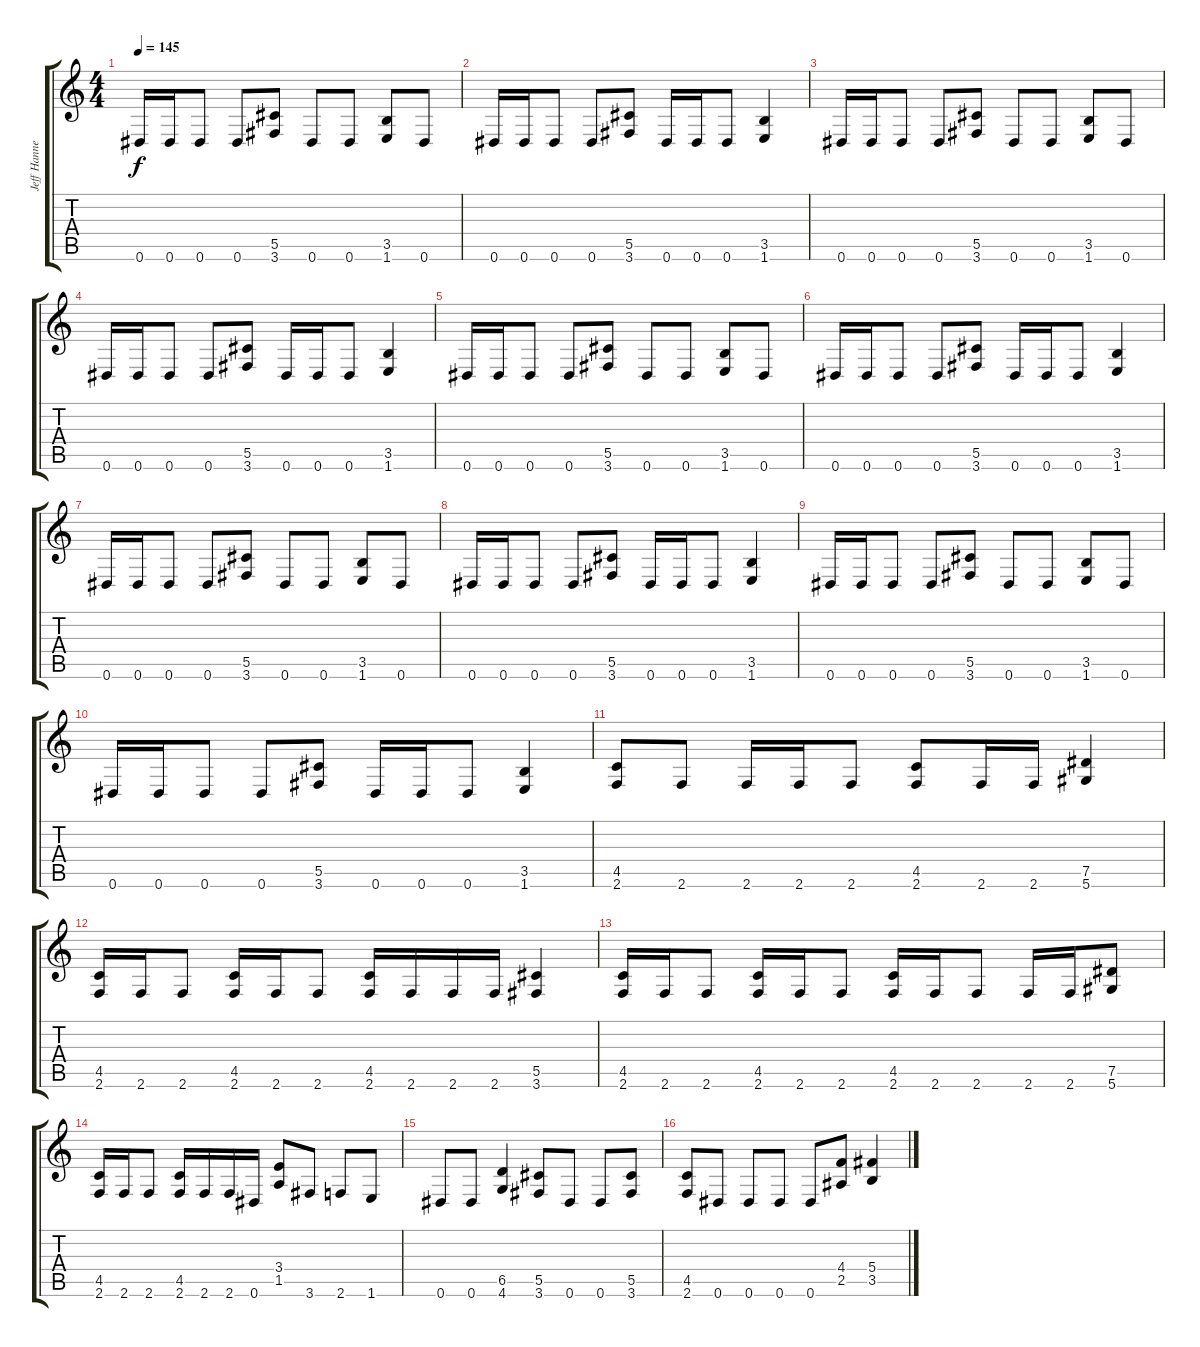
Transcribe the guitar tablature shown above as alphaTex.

\track ("Jeff Hanneman" "Jeff Hanne") {instrument distortionguitar}
\staff {score tabs}
\tuning (Eb4 Bb3 Gb3 Db3 Ab2 Eb2) {hide}
\ts (4 4)
\tempo 145
\clef g2
\ks c
0.6.16{dy f} 0.6.16 0.6.8 0.6.8 (5.5 3.6).8 0.6.8 0.6.8 (3.5 1.6).8 0.6.8 |
0.6.16 0.6.16 0.6.8 0.6.8 (5.5 3.6).8 0.6.16 0.6.16 0.6.8 (3.5 1.6).4 |
0.6.16 0.6.16 0.6.8 0.6.8 (5.5 3.6).8 0.6.8 0.6.8 (3.5 1.6).8 0.6.8 |
0.6.16 0.6.16 0.6.8 0.6.8 (5.5 3.6).8 0.6.16 0.6.16 0.6.8 (3.5 1.6).4 |
0.6.16 0.6.16 0.6.8 0.6.8 (5.5 3.6).8 0.6.8 0.6.8 (3.5 1.6).8 0.6.8 |
0.6.16 0.6.16 0.6.8 0.6.8 (5.5 3.6).8 0.6.16 0.6.16 0.6.8 (3.5 1.6).4 |
0.6.16 0.6.16 0.6.8 0.6.8 (5.5 3.6).8 0.6.8 0.6.8 (3.5 1.6).8 0.6.8 |
0.6.16 0.6.16 0.6.8 0.6.8 (5.5 3.6).8 0.6.16 0.6.16 0.6.8 (3.5 1.6).4 |
0.6.16 0.6.16 0.6.8 0.6.8 (5.5 3.6).8 0.6.8 0.6.8 (3.5 1.6).8 0.6.8 |
0.6.16 0.6.16 0.6.8 0.6.8 (5.5 3.6).8 0.6.16 0.6.16 0.6.8 (3.5 1.6).4 |
(4.5 2.6).8 2.6.8 2.6.16 2.6.16 2.6.8 (4.5 2.6).8 2.6.16 2.6.16 (7.5 5.6).4 |
(4.5 2.6).16 2.6.16 2.6.8 (4.5 2.6).16 2.6.16 2.6.8 (4.5 2.6).16 2.6.16 2.6.16 2.6.16 (5.5 3.6).4 |
(4.5 2.6).16 2.6.16 2.6.8 (4.5 2.6).16 2.6.16 2.6.8 (4.5 2.6).16 2.6.16 2.6.8 2.6.16 2.6.16 (7.5 5.6).8 |
(4.5 2.6).16 2.6.16 2.6.8 (4.5 2.6).16 2.6.16 2.6.16 0.6.16 (3.4 1.5).8 3.6.8 2.6.8 1.6.8 |
0.6.8 0.6.8 (6.5 4.6).4 (5.5 3.6).8 0.6.8 0.6.8 (5.5 3.6).8 |
(4.5 2.6).8 0.6.8 0.6.8 0.6.8 0.6.8 (4.4 2.5).8 (5.4 3.5).4
